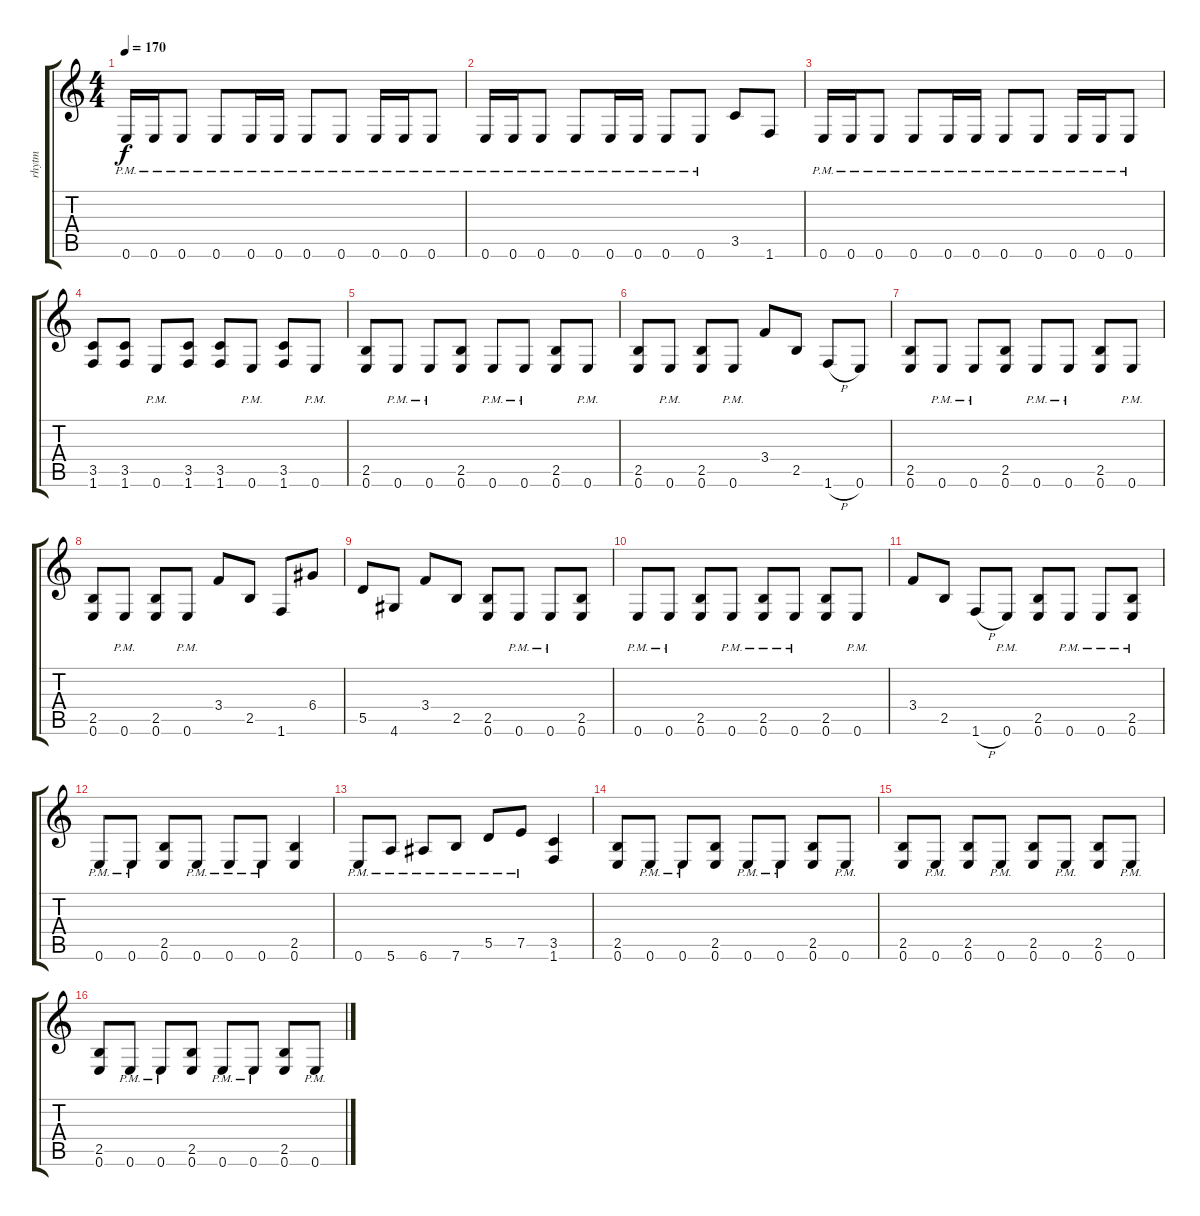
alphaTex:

\track ("rhytm" "rhytm") {instrument distortionguitar}
\staff {score tabs}
\tuning (E4 B3 G3 D3 A2 E2) {hide}
\ts (4 4)
\tempo 170
\clef g2
\ks c
0.6{pm}.16{dy f} 0.6{pm}.16 0.6{pm}.8 0.6{pm}.8 0.6{pm}.16 0.6{pm}.16 0.6{pm}.8 0.6{pm}.8 0.6{pm}.16 0.6{pm}.16 0.6{pm}.8 |
0.6{pm}.16 0.6{pm}.16 0.6{pm}.8 0.6{pm}.8 0.6{pm}.16 0.6{pm}.16 0.6{pm}.8 0.6{pm}.8 3.5.8 1.6.8 |
0.6{pm}.16 0.6{pm}.16 0.6{pm}.8 0.6{pm}.8 0.6{pm}.16 0.6{pm}.16 0.6{pm}.8 0.6{pm}.8 0.6{pm}.16 0.6{pm}.16 0.6{pm}.8 |
(3.5 1.6).8 (3.5 1.6).8 0.6{pm}.8 (3.5 1.6).8 (3.5 1.6).8 0.6{pm}.8 (3.5 1.6).8 0.6{pm}.8 |
(2.5 0.6).8 0.6{pm}.8 0.6{pm}.8 (2.5 0.6).8 0.6{pm}.8 0.6{pm}.8 (2.5 0.6).8 0.6{pm}.8 |
(2.5 0.6).8 0.6{pm}.8 (2.5 0.6).8 0.6{pm}.8 3.4.8 2.5.8 1.6{h}.8 0.6.8 |
(2.5 0.6).8 0.6{pm}.8 0.6{pm}.8 (2.5 0.6).8 0.6{pm}.8 0.6{pm}.8 (2.5 0.6).8 0.6{pm}.8 |
(2.5 0.6).8 0.6{pm}.8 (2.5 0.6).8 0.6{pm}.8 3.4.8 2.5.8 1.6.8 6.4.8 |
5.5.8 4.6.8 3.4.8 2.5.8 (2.5 0.6).8 0.6{pm}.8 0.6{pm}.8 (2.5 0.6).8 |
0.6{pm}.8 0.6{pm}.8 (2.5 0.6).8 0.6{pm}.8 (2.5 0.6{pm}).8 0.6{pm}.8 (2.5 0.6).8 0.6{pm}.8 |
3.4.8 2.5.8 1.6{h}.8 0.6{pm}.8 (2.5 0.6).8 0.6{pm}.8 0.6{pm}.8 (2.5 0.6{pm}).8 |
0.6{pm}.8 0.6{pm}.8 (2.5 0.6).8 0.6{pm}.8 0.6{pm}.8 0.6{pm}.8 (2.5 0.6).4 |
0.6{pm}.8 5.6{pm}.8 6.6{pm}.8 7.6{pm}.8 5.5{pm}.8 7.5{pm}.8 (3.5 1.6).4 |
(2.5 0.6).8 0.6{pm}.8 0.6{pm}.8 (2.5 0.6).8 0.6{pm}.8 0.6{pm}.8 (2.5 0.6).8 0.6{pm}.8 |
(2.5 0.6).8 0.6{pm}.8 (2.5 0.6).8 0.6{pm}.8 (2.5 0.6).8 0.6{pm}.8 (2.5 0.6).8 0.6{pm}.8 |
(2.5 0.6).8 0.6{pm}.8 0.6{pm}.8 (2.5 0.6).8 0.6{pm}.8 0.6{pm}.8 (2.5 0.6).8 0.6{pm}.8
